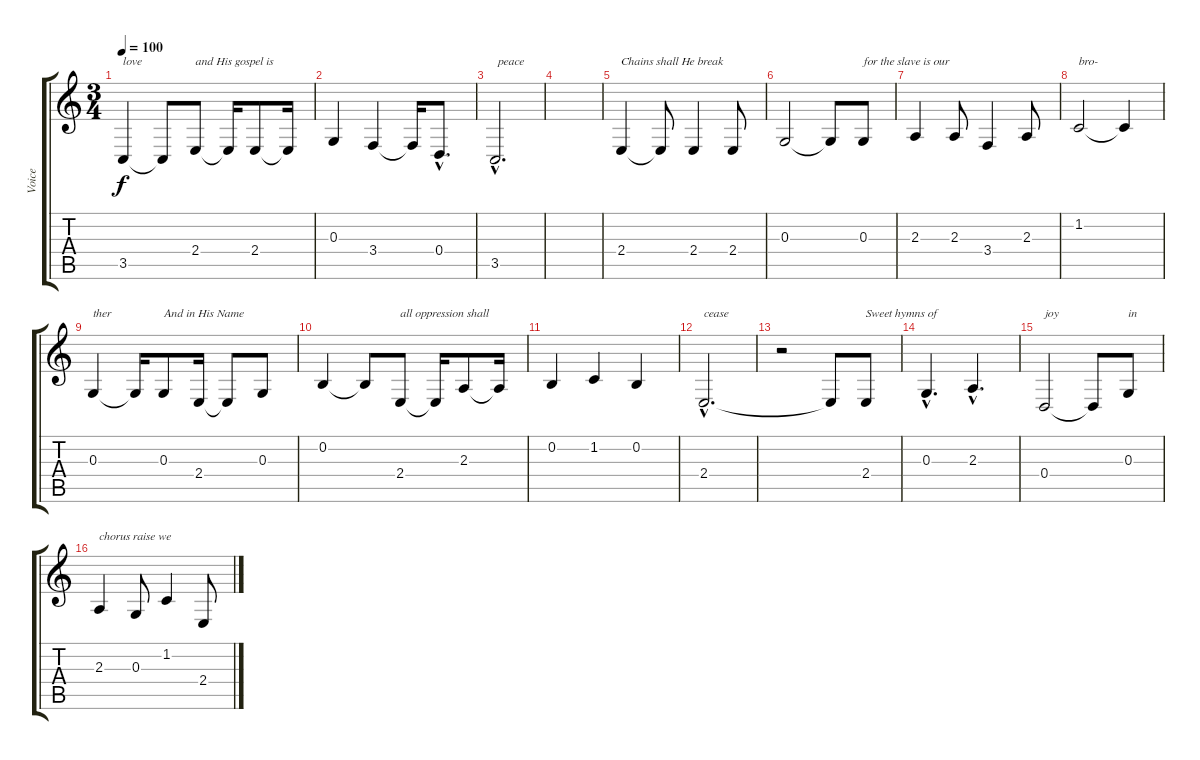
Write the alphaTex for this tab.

\track ("Voice" "Voice") {instrument brightacousticpiano}
\staff {score tabs}
\tuning (E4 B3 G3 D3 A2 E2) {hide}
\ts (3 4)
\tempo 100
\clef g2
\ks c
3.5.4{txt "love " dy f} 3.5{t}.8 2.4.8{txt "and His gospel is"} 2.4{t}.16 2.4.8 2.4{t}.16 |
0.3.4 3.4.4 3.4{t}.16 0.4{hac}.8{d} |
3.5{hac}.2{d txt " peace"} |
|
2.4.4{txt "Chains shall He break "} 2.4{t}.8 2.4.4 2.4.8 |
0.3.2 0.3{t}.8 0.3.8{txt "for the slave is our "} |
2.3.4 2.3.8 3.4.4 2.3.8 |
1.2.2{txt "bro-"} 1.2{t}.4 |
0.3.4{txt "ther"} 0.3{t}.16 0.3.8{txt "And in His Name"} 2.4.16 2.4{t}.8 0.3.8 |
0.2.4 0.2{t}.8 2.4.8{txt "all oppression shall "} 2.4{t}.16 2.3.8 2.3{t}.16 |
0.2.4 1.2.4 0.2.4 |
2.4{hac}.2{d txt "cease"} |
r.2 2.4{t}.8 2.4.8{txt "Sweet hymns of"} |
0.3{hac}.4{d} 2.3{hac}.4{d} |
0.4.2{txt "joy"} 0.4{t}.8 0.3.8{txt "in"} |
2.3.4{txt "chorus raise we"} 0.3.8 1.2.4 2.4.8
